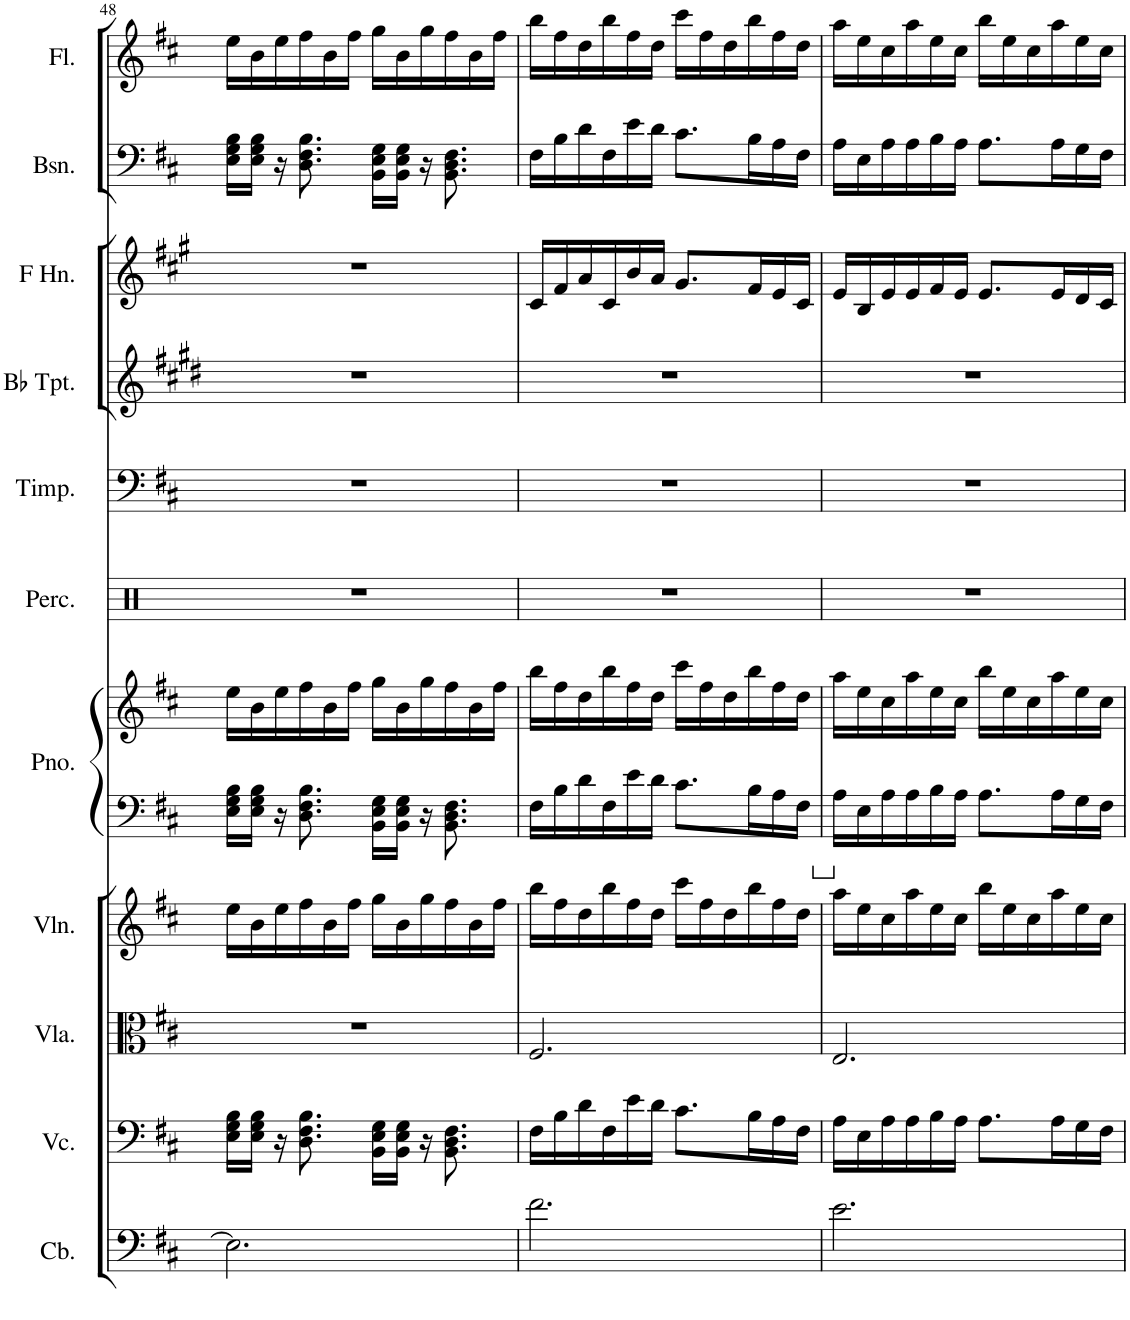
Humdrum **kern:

**kern	**kern	**kern	**kern	**kern	**kern	**kern	**kern	**kern	**kern	**kern	**kern
*part11	*part10	*part9	*part8	*part7	*part7	*part6	*part5	*part4	*part3	*part2	*part1
*staff12	*staff11	*staff10	*staff9	*staff8	*staff7	*staff6	*staff5	*staff4	*staff3	*staff2	*staff1
*I"Contrabass	*I"Violoncello	*I"Viola	*I"Violin	*I"Piano	*	*I"Percussion	*I"Timpani	*I"Bb Trumpet	*I"Horn in F	*I"Bassoon	*I"Flute
*I'Cb.	*I'Vc.	*I'Vla.	*I'Vln.	*I'Pno.	*	*I'Perc.	*I'Timp.	*I'Bb Tpt.	*	*I'Bsn.	*I'Fl.
!!LO:PB:g=z
*clefF4	*clefF4	*clefC3	*clefG2	*clefF4	*clefG2	*clefX	*clefF4	*clefG2	*clefG2	*clefF4	*clefG2
*Trd7c12	*	*	*	*	*	*	*	*Trd1c2	*Trd4c7	*	*
*k[f#c#]	*k[f#c#]	*k[f#c#]	*k[f#c#]	*k[f#c#]	*k[f#c#]	*k[]	*k[f#c#]	*k[f#c#g#d#]	*k[f#c#g#]	*k[f#c#]	*k[f#c#]
*M6/8	*M6/8	*M6/8	*M6/8	*M6/8	*M6/8	*M6/8	*M6/8	*M6/8	*M6/8	*M6/8	*M6/8
=48	=48	=48	=48	=48	=48	=48	=48	=48	=48	=48	=48
2.E\]	16E\ 16G\ 16B\LL	2.r	16ee\LL	16E\ 16G\ 16B\LL	16ee\LL	2.r	2.r	2.r	2.r	16E\ 16G\ 16B\LL	16ee\LL
.	16E\ 16G\ 16B\JJ	.	16b\	16E\ 16G\ 16B\JJ	16b\	.	.	.	.	16E\ 16G\ 16B\JJ	16b\
.	16r	.	16ee\	16r	16ee\	.	.	.	.	16r	16ee\
.	8.D\ 8.F#\ 8.B\	.	16ff#\	8.D\ 8.F#\ 8.B\	16ff#\	.	.	.	.	8.D\ 8.F#\ 8.B\	16ff#\
.	.	.	16b\	.	16b\	.	.	.	.	.	16b\
.	.	.	16ff#\JJ	.	16ff#\JJ	.	.	.	.	.	16ff#\JJ
.	16BB\ 16E\ 16G\LL	.	16gg\LL	16BB\ 16E\ 16G\LL	16gg\LL	.	.	.	.	16BB\ 16E\ 16G\LL	16gg\LL
.	16BB\ 16E\ 16G\JJ	.	16b\	16BB\ 16E\ 16G\JJ	16b\	.	.	.	.	16BB\ 16E\ 16G\JJ	16b\
.	16r	.	16gg\	16r	16gg\	.	.	.	.	16r	16gg\
.	8.BB\ 8.D\ 8.F#\	.	16ff#\	8.BB\ 8.D\ 8.F#\	16ff#\	.	.	.	.	8.BB\ 8.D\ 8.F#\	16ff#\
.	.	.	16b\	.	16b\	.	.	.	.	.	16b\
.	.	.	16ff#\JJ	.	16ff#\JJ	.	.	.	.	.	16ff#\JJ
=49	=49	=49	=49	=49	=49	=49	=49	=49	=49	=49	=49
2.f#\	16F#\LL	2.F#/	16bb\LL	16F#\LL	16bb\LL	2.r	2.r	2.r	16c#/LL	16F#\LL	16bb\LL
.	16B\	.	16ff#\	16B\	16ff#\	.	.	.	16f#/	16B\	16ff#\
.	16d\	.	16dd\	16d\	16dd\	.	.	.	16a/	16d\	16dd\
.	16F#\	.	16bb\	16F#\	16bb\	.	.	.	16c#/	16F#\	16bb\
.	16e\	.	16ff#\	16e\	16ff#\	.	.	.	16b/	16e\	16ff#\
.	16d\JJ	.	16dd\JJ	16d\JJ	16dd\JJ	.	.	.	16a/JJ	16d\JJ	16dd\JJ
.	8.c#\L	.	16ccc#\LL	8.c#\L	16ccc#\LL	.	.	.	8.g#/L	8.c#\L	16ccc#\LL
.	.	.	16ff#\	.	16ff#\	.	.	.	.	.	16ff#\
.	.	.	16dd\	.	16dd\	.	.	.	.	.	16dd\
.	16B\L	.	16bb\	16B\L	16bb\	.	.	.	16f#/L	16B\L	16bb\
.	16A\	.	16ff#\	16A\	16ff#\	.	.	.	16e/	16A\	16ff#\
.	16F#\JJ	.	16dd\JJ	16F#\JJ	16dd\JJ	.	.	.	16c#/JJ	16F#\JJ	16dd\JJ
=50	=50	=50	=50	=50	=50	=50	=50	=50	=50	=50	=50
2.e\	16A\LL	2.E/	16aa\LL	16A\LL	16aa\LL	2.r	2.r	2.r	16e/LL	16A\LL	16aa\LL
.	16E\	.	16ee\	16E\	16ee\	.	.	.	16B/	16E\	16ee\
.	16A\	.	16cc#\	16A\	16cc#\	.	.	.	16e/	16A\	16cc#\
.	16A\	.	16aa\	16A\	16aa\	.	.	.	16e/	16A\	16aa\
.	16B\	.	16ee\	16B\	16ee\	.	.	.	16f#/	16B\	16ee\
.	16A\JJ	.	16cc#\JJ	16A\JJ	16cc#\JJ	.	.	.	16e/JJ	16A\JJ	16cc#\JJ
.	8.A\L	.	16bb\LL	8.A\L	16bb\LL	.	.	.	8.e/L	8.A\L	16bb\LL
.	.	.	16ee\	.	16ee\	.	.	.	.	.	16ee\
.	.	.	16cc#\	.	16cc#\	.	.	.	.	.	16cc#\
.	16A\L	.	16aa\	16A\L	16aa\	.	.	.	16e/L	16A\L	16aa\
.	16G\	.	16ee\	16G\	16ee\	.	.	.	16d/	16G\	16ee\
.	16F#\JJ	.	16cc#\JJ	16F#\JJ	16cc#\JJ	.	.	.	16c#/JJ	16F#\JJ	16cc#\JJ
=	=	=	=	=	=	=	=	=	=	=	=
*-	*-	*-	*-	*-	*-	*-	*-	*-	*-	*-	*-
